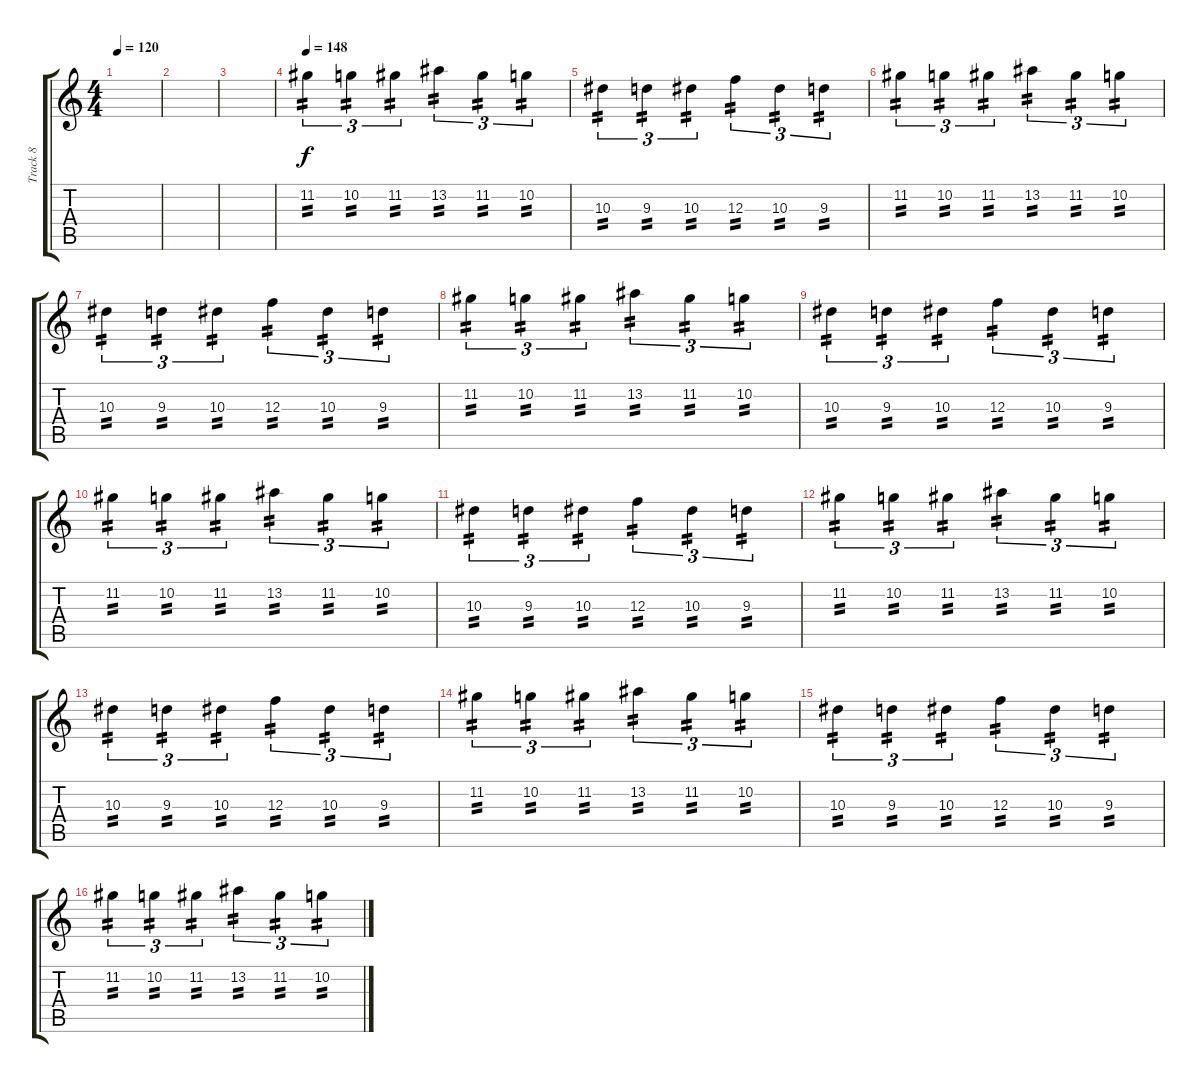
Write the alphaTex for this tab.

\track ("Track 8" "Track 8") {instrument distortionguitar}
\staff {score tabs}
\tuning (D4 A3 F3 C3 G2 C2) {hide}
\ts (4 4)
\tempo 120
\clef g2
\ks c
|
|
|
\tempo 148
11.2.4{tu (3 2) tp 2 instrument distortionguitar} 10.2.4{tu (3 2) tp 2} 11.2.4{tu (3 2) tp 2} 13.2.4{tu (3 2) tp 2} 11.2.4{tu (3 2) tp 2} 10.2.4{tu (3 2) tp 2} |
10.3.4{tu (3 2) tp 2} 9.3.4{tu (3 2) tp 2} 10.3.4{tu (3 2) tp 2} 12.3.4{tu (3 2) tp 2} 10.3.4{tu (3 2) tp 2} 9.3.4{tu (3 2) tp 2} |
11.2.4{tu (3 2) tp 2 instrument distortionguitar} 10.2.4{tu (3 2) tp 2} 11.2.4{tu (3 2) tp 2} 13.2.4{tu (3 2) tp 2} 11.2.4{tu (3 2) tp 2} 10.2.4{tu (3 2) tp 2} |
10.3.4{tu (3 2) tp 2} 9.3.4{tu (3 2) tp 2} 10.3.4{tu (3 2) tp 2} 12.3.4{tu (3 2) tp 2} 10.3.4{tu (3 2) tp 2} 9.3.4{tu (3 2) tp 2} |
11.2.4{tu (3 2) tp 2 instrument distortionguitar} 10.2.4{tu (3 2) tp 2} 11.2.4{tu (3 2) tp 2} 13.2.4{tu (3 2) tp 2} 11.2.4{tu (3 2) tp 2} 10.2.4{tu (3 2) tp 2} |
10.3.4{tu (3 2) tp 2} 9.3.4{tu (3 2) tp 2} 10.3.4{tu (3 2) tp 2} 12.3.4{tu (3 2) tp 2} 10.3.4{tu (3 2) tp 2} 9.3.4{tu (3 2) tp 2} |
11.2.4{tu (3 2) tp 2 instrument distortionguitar} 10.2.4{tu (3 2) tp 2} 11.2.4{tu (3 2) tp 2} 13.2.4{tu (3 2) tp 2} 11.2.4{tu (3 2) tp 2} 10.2.4{tu (3 2) tp 2} |
10.3.4{tu (3 2) tp 2} 9.3.4{tu (3 2) tp 2} 10.3.4{tu (3 2) tp 2} 12.3.4{tu (3 2) tp 2} 10.3.4{tu (3 2) tp 2} 9.3.4{tu (3 2) tp 2} |
11.2.4{tu (3 2) tp 2 instrument distortionguitar} 10.2.4{tu (3 2) tp 2} 11.2.4{tu (3 2) tp 2} 13.2.4{tu (3 2) tp 2} 11.2.4{tu (3 2) tp 2} 10.2.4{tu (3 2) tp 2} |
10.3.4{tu (3 2) tp 2} 9.3.4{tu (3 2) tp 2} 10.3.4{tu (3 2) tp 2} 12.3.4{tu (3 2) tp 2} 10.3.4{tu (3 2) tp 2} 9.3.4{tu (3 2) tp 2} |
11.2.4{tu (3 2) tp 2 instrument distortionguitar} 10.2.4{tu (3 2) tp 2} 11.2.4{tu (3 2) tp 2} 13.2.4{tu (3 2) tp 2} 11.2.4{tu (3 2) tp 2} 10.2.4{tu (3 2) tp 2} |
10.3.4{tu (3 2) tp 2} 9.3.4{tu (3 2) tp 2} 10.3.4{tu (3 2) tp 2} 12.3.4{tu (3 2) tp 2} 10.3.4{tu (3 2) tp 2} 9.3.4{tu (3 2) tp 2} |
11.2.4{tu (3 2) tp 2 instrument distortionguitar} 10.2.4{tu (3 2) tp 2} 11.2.4{tu (3 2) tp 2} 13.2.4{tu (3 2) tp 2} 11.2.4{tu (3 2) tp 2} 10.2.4{tu (3 2) tp 2}
